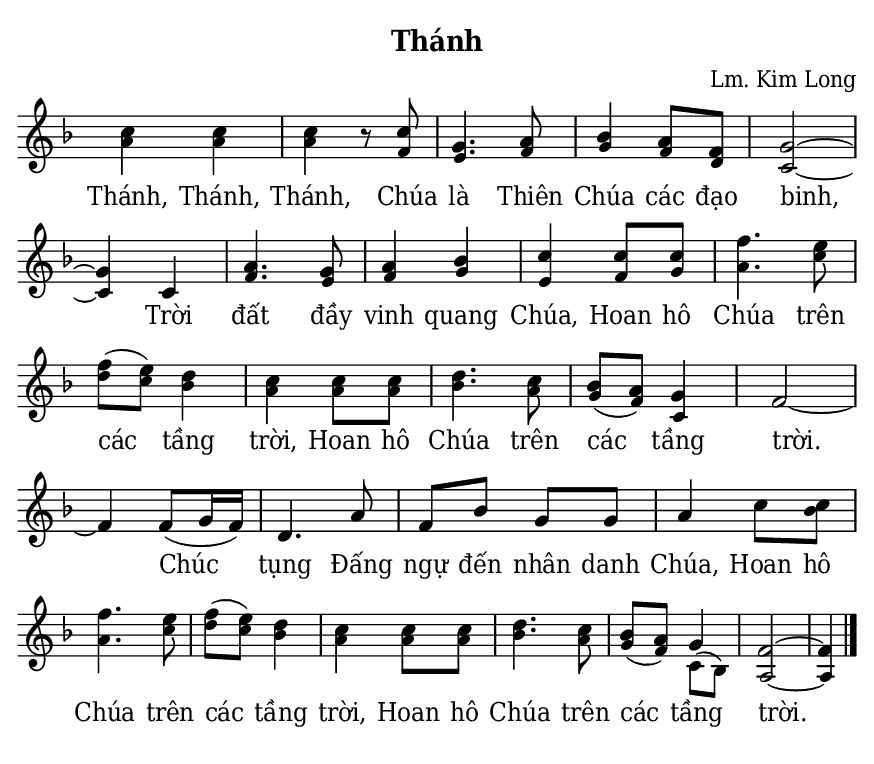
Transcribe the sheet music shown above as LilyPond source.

% Cài đặt chung\
\version "2.22.1"
\include "english.ly"

\header {
  subtitle = \markup { \huge \bold "Thánh" }
  composer = "Lm. Kim Long"
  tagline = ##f
}

% Nhạc phiên khúc
nhacPhienKhucSop = \relative c'' {
  c4 c |
  c r8 c |
  g4. a8 |
  bf4 a8 f |
  g2 ~ |
  g4 c, |
  a'4. g8 |
  a4 bf |
  c c8 c |
  f4. e8 |
  f (e) d4 |
  c4 c8 c |
  d4. c8 |
  bf (a) g4 |
  f2 ~ |
  f4 f8 (g16 f) |
  d4. a'8 |
  f bf g g |
  a4 c8 c |
  f4. e8 |
  f (e) d4 |
  c4 c8 c |
  d4. c8 |
  bf (a) g4 |
  f2 ~ |
  f4 \bar "|."
}

nhacPhienKhucAlto = \relative c'' {
  a4 a |
  a r8 f |
  e4. f8 |
  g4 f8 d |
  c2 ~ |
  c4 c |
  f4. e8 |
  f4 g |
  e f8 g |
  a4. c8 |
  d (c) bf4 |
  a a8 a |
  bf4. a8 |
  g (f) c4 |
  f2 ~ |
  f4 f8 (g16 f) |
  d4. a'8 |
  f bf g g |
  a4 c8 bf |
  a4. c8 |
  d (c) bf4 |
  a4 a8 a |
  bf4. a8 |
  g (f) c ^(bf) |
  a2 ~ |
  a4
}

% Lời phiên khúc
loiPhienKhucSop = \lyrics {
  Thánh, Thánh, Thánh,
  Chúa là Thiên Chúa các đạo binh,
  Trời đất đầy vinh quang Chúa,
  Hoan hô Chúa trên các tầng trời,
  Hoan hô Chúa trên các tầng trời.
  Chúc tụng Đấng ngự đến nhân danh Chúa,
  Hoan hô Chúa trên các tầng trời,
  Hoan hô Chúa trên các tầng trời.
}

% Dàn trang
\paper {
  #(set-paper-size "a5")
  top-margin = 3\mm
  bottom-margin = 3\mm
  left-margin = 3\mm
  right-margin = 3\mm
  indent = #0
  #(define fonts
	 (make-pango-font-tree "Deja Vu Serif Condensed"
	 		       "Deja Vu Serif Condensed"
			       "Deja Vu Serif Condensed"
			       (/ 20 20)))
}

TongNhip = {
  \key f \major \time 2/4
  \set Timing.beamExceptions = #'()
  \set Timing.baseMoment = #(ly:make-moment 1/4)
}

% Đổi kích thước nốt cho bè phụ
notBePhu =
#(define-music-function (font-size music) (number? ly:music?)
   (for-some-music
     (lambda (m)
       (if (music-is-of-type? m 'rhythmic-event)
           (begin
             (set! (ly:music-property m 'tweaks)
                   (cons `(font-size . ,font-size)
                         (ly:music-property m 'tweaks)))
             #t)
           #f))
     music)
   music)

\score {
  \new ChoirStaff <<
    \new Staff \with {
        printPartCombineTexts = ##f
      }
      <<
      \new Voice \TongNhip \partCombine 
        \nhacPhienKhucSop
        \notBePhu -1 { \nhacPhienKhucAlto }
      \new NullVoice = beSop \nhacPhienKhucSop
      \new Lyrics \lyricsto beSop \loiPhienKhucSop
      >>
  >>
  \layout {
    \override Staff.TimeSignature.transparent = ##t
    \override Lyrics.LyricSpace.minimum-distance = #1
    \override Score.BarNumber.break-visibility = ##(#f #f #f)
    \override Score.SpacingSpanner.uniform-stretching = ##t
  }
}
